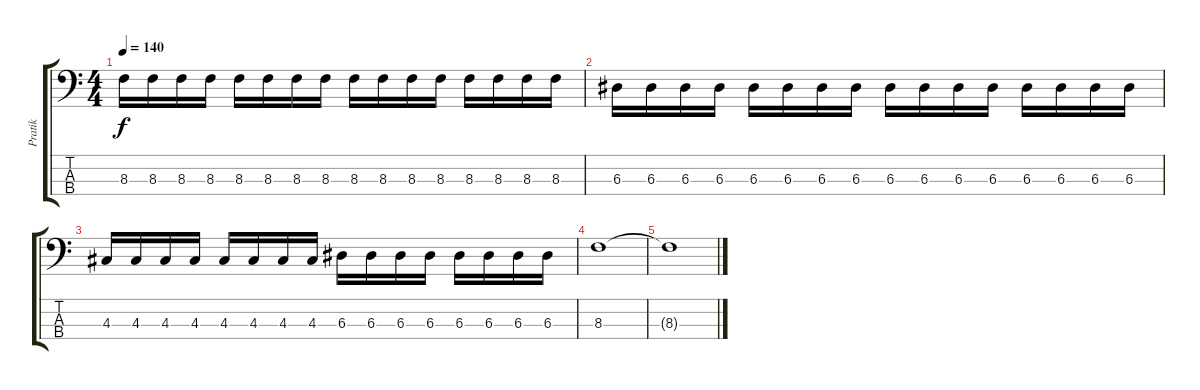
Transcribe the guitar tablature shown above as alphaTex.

\track ("Pratik" "Pratik") {instrument electricbassfinger}
\staff {score tabs}
\tuning (G2 D2 A1 D1) {hide}
\ts (4 4)
\tempo 140
\clef f4
\ks c
8.3.16{dy f} 8.3.16 8.3.16 8.3.16 8.3.16 8.3.16 8.3.16 8.3.16 8.3.16 8.3.16 8.3.16 8.3.16 8.3.16 8.3.16 8.3.16 8.3.16 |
6.3.16 6.3.16 6.3.16 6.3.16 6.3.16 6.3.16 6.3.16 6.3.16 6.3.16 6.3.16 6.3.16 6.3.16 6.3.16 6.3.16 6.3.16 6.3.16 |
4.3.16 4.3.16 4.3.16 4.3.16 4.3.16 4.3.16 4.3.16 4.3.16 6.3.16 6.3.16 6.3.16 6.3.16 6.3.16 6.3.16 6.3.16 6.3.16 |
8.3.1 |
8.3{t}.1
